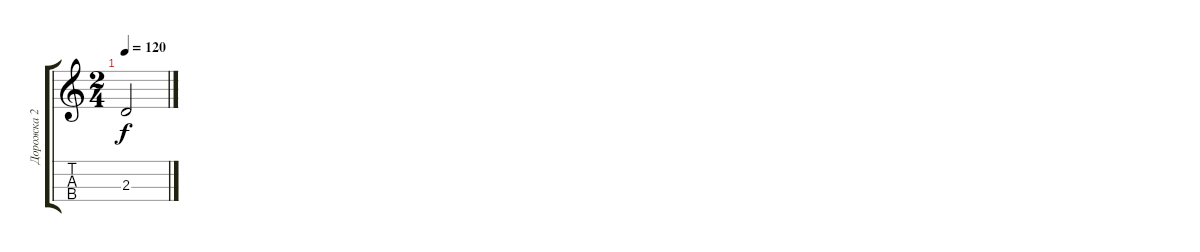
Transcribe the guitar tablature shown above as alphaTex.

\track ("Дорожка 2" "Дорожка 2") {instrument acousticguitarsteel}
\staff {score tabs}
\tuning (A3 E3 C3 G2) {hide}
\ts (2 4)
\tempo 120
\clef g2
\ks c
2.3.2{dy f}
